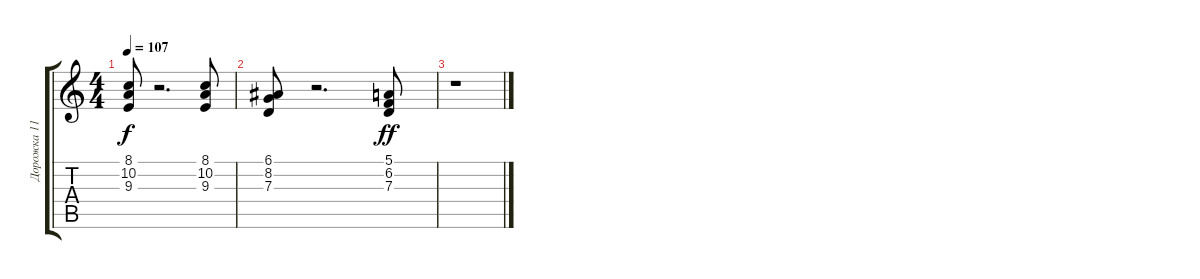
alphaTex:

\track ("Дорожка 11" "Дорожка 11") {instrument pizzicatostrings}
\staff {score tabs}
\tuning (E4 B3 G3 D3 A2 E2) {hide}
\ts (4 4)
\tempo 107
\clef g2
\ks c
(8.1 10.2 9.3).8{dy f} r.2{d} (8.1 10.2 9.3).8 |
(6.1 8.2 7.3).8 r.2{d} (5.1 6.2 7.3).8{dy ff} |
r.1
